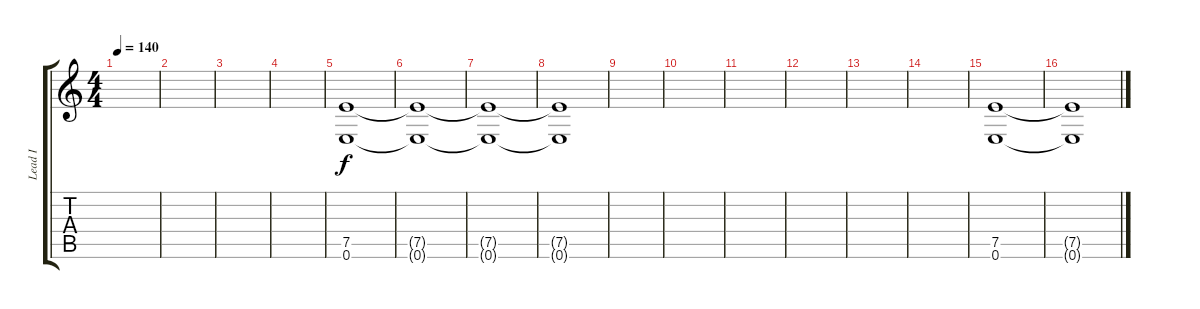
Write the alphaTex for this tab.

\track ("Lead I" "Lead I") {instrument distortionguitar}
\staff {score tabs}
\tuning (E4 B3 G3 D3 A2 E2) {hide}
\ts (4 4)
\tempo 140
\clef g2
\ks c
|
|
|
|
(7.5 0.6).1 |
(7.5{t} 0.6{t}).1 |
(7.5{t} 0.6{t}).1 |
(7.5{t} 0.6{t}).1 |
|
|
|
|
|
|
(7.5 0.6).1 |
(7.5{t} 0.6{t}).1
